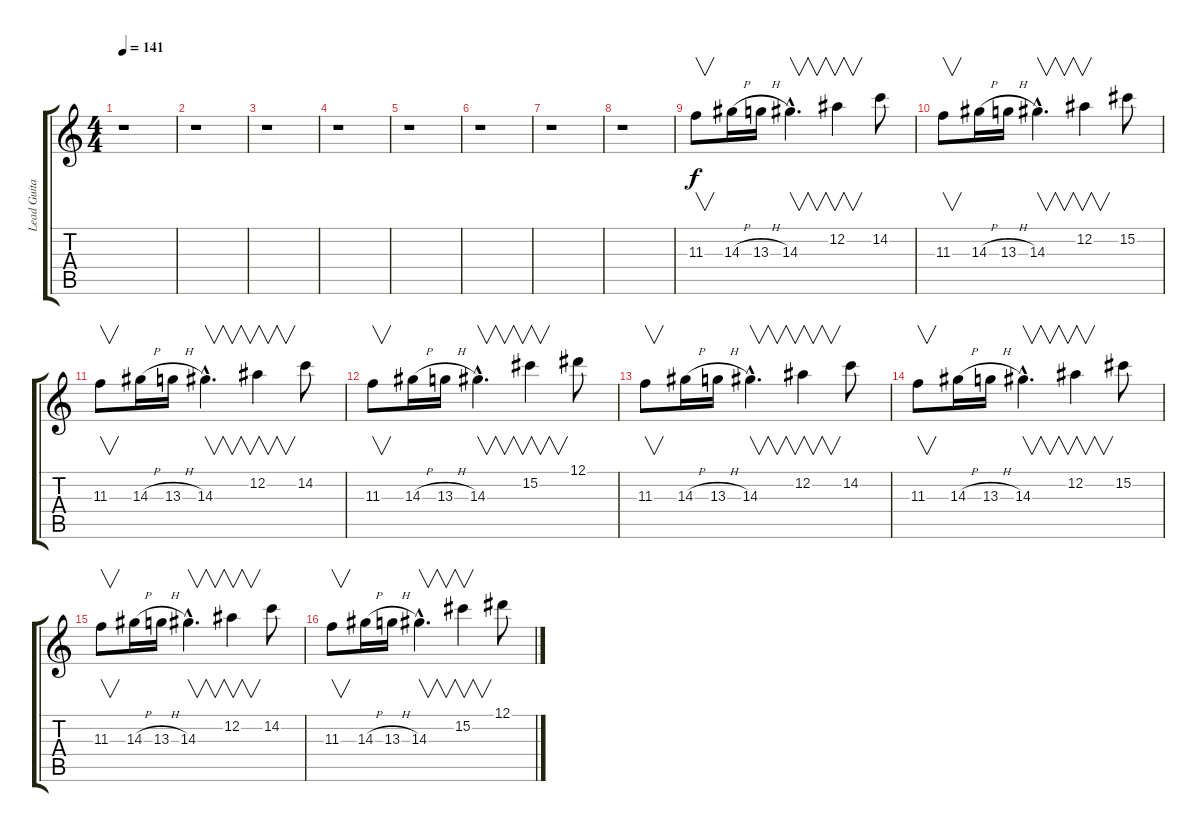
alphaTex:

\track ("Lead Guitar" "Lead Guita") {instrument distortionguitar}
\staff {score tabs}
\tuning (Eb4 Bb3 Gb3 Db3 Ab2 Eb2) {hide}
\ts (4 4)
\tempo 141
\clef g2
\ks c
r.1{dy f} |
r.1 |
r.1 |
r.1 |
r.1 |
r.1 |
r.1 |
r.1 |
11.3.8{v} 14.3{h}.16 13.3{h}.16 14.3{hac}.4{v d} 12.2.4{v} 14.2.8 |
11.3.8{v} 14.3{h}.16 13.3{h}.16 14.3{hac}.4{v d} 12.2.4{v} 15.2.8 |
11.3.8{v} 14.3{h}.16 13.3{h}.16 14.3{hac}.4{v d} 12.2.4{v} 14.2.8 |
11.3.8{v} 14.3{h}.16 13.3{h}.16 14.3{hac}.4{v d} 15.2.4{v} 12.1.8 |
11.3.8{v} 14.3{h}.16 13.3{h}.16 14.3{hac}.4{v d} 12.2.4{v} 14.2.8 |
11.3.8{v} 14.3{h}.16 13.3{h}.16 14.3{hac}.4{v d} 12.2.4{v} 15.2.8 |
11.3.8{v} 14.3{h}.16 13.3{h}.16 14.3{hac}.4{v d} 12.2.4{v} 14.2.8 |
11.3.8{v} 14.3{h}.16 13.3{h}.16 14.3{hac}.4{v d} 15.2.4{v} 12.1.8
